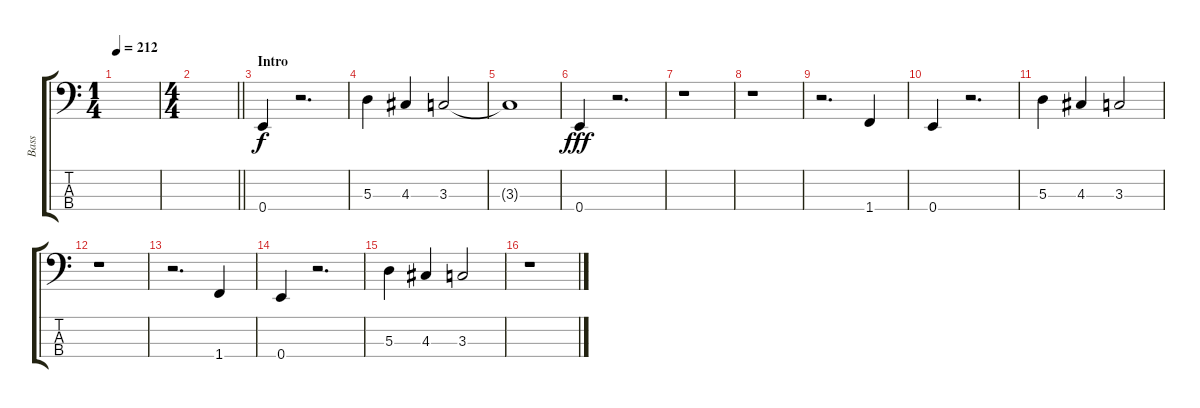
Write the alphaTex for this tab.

\track ("Bass" "Bass") {instrument electricbassfinger}
\staff {score tabs}
\tuning (G2 D2 A1 E1) {hide}
\ts (1 4)
\tempo 212
\clef f4
\ks c
|
\ts (4 4)
\barLineRight lightlight
|
\section ("" "Intro")
0.4.4 r.2{d} |
5.3.4 4.3.4 3.3.2 |
3.3{t}.1{dy f} |
0.4.4{dy fff} r.2{d} |
r.1 |
r.1 |
r.2{d} 1.4.4 |
0.4.4 r.2{d} |
5.3.4 4.3.4 3.3.2 |
r.1 |
r.2{d} 1.4.4 |
0.4.4 r.2{d} |
5.3.4 4.3.4 3.3.2 |
r.1
